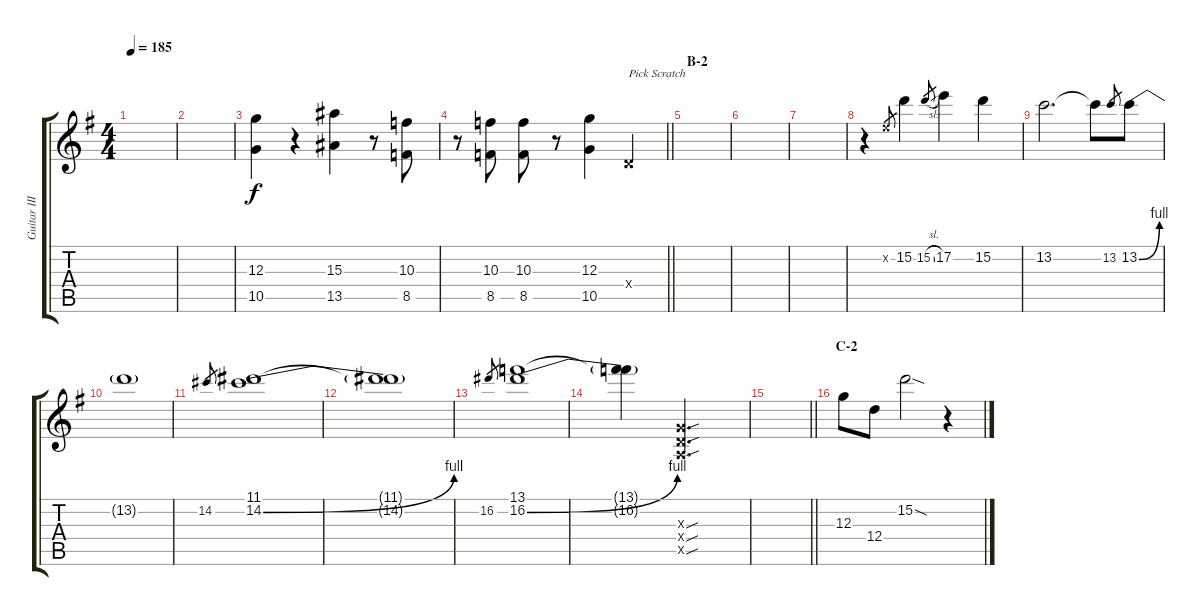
\track ("Guitar III" "Guitar III") {instrument distortionguitar}
\staff {score tabs}
\tuning (E4 B3 G3 D3 A2 E2) {hide}
\ts (4 4)
\tempo 185
\clef g2
\ks g
|
|
(12.3 10.5).4 r.4 (15.3 13.5).4 r.8 (10.3 8.5).8 |
\barLineRight lightlight
r.8 (10.3 8.5).8 (10.3 8.5).8 r.8 (12.3 10.5).4 0.4{x}.4{txt "Pick Scratch"} |
\section ("" "B-2")
|
|
|
r.4 5.2{x}.8{gr} 15.2.4 15.2{sl}.8{gr} 17.2.4 15.2.4 |
13.2.2{d} 13.2{t}.8 13.2.8{gr} 13.2{be (bend 0 0 60 4)}.8 |
13.2{t}.1 |
14.2.8{gr} (11.1 14.2{be (bend 0 0 60 4)}).1 |
(11.1{t} 14.2{t}).1 |
16.2.8{gr} (13.1 16.2{be (bend 0 0 60 4)}).1 |
(13.1{t} 16.2{t}).4 (0.3{sou x} 0.4{sou x} 0.5{sou x}).2{d} |
\barLineRight lightlight
|
\section ("" "C-2")
12.3.8 12.4.8 15.2{sod}.2 r.4
